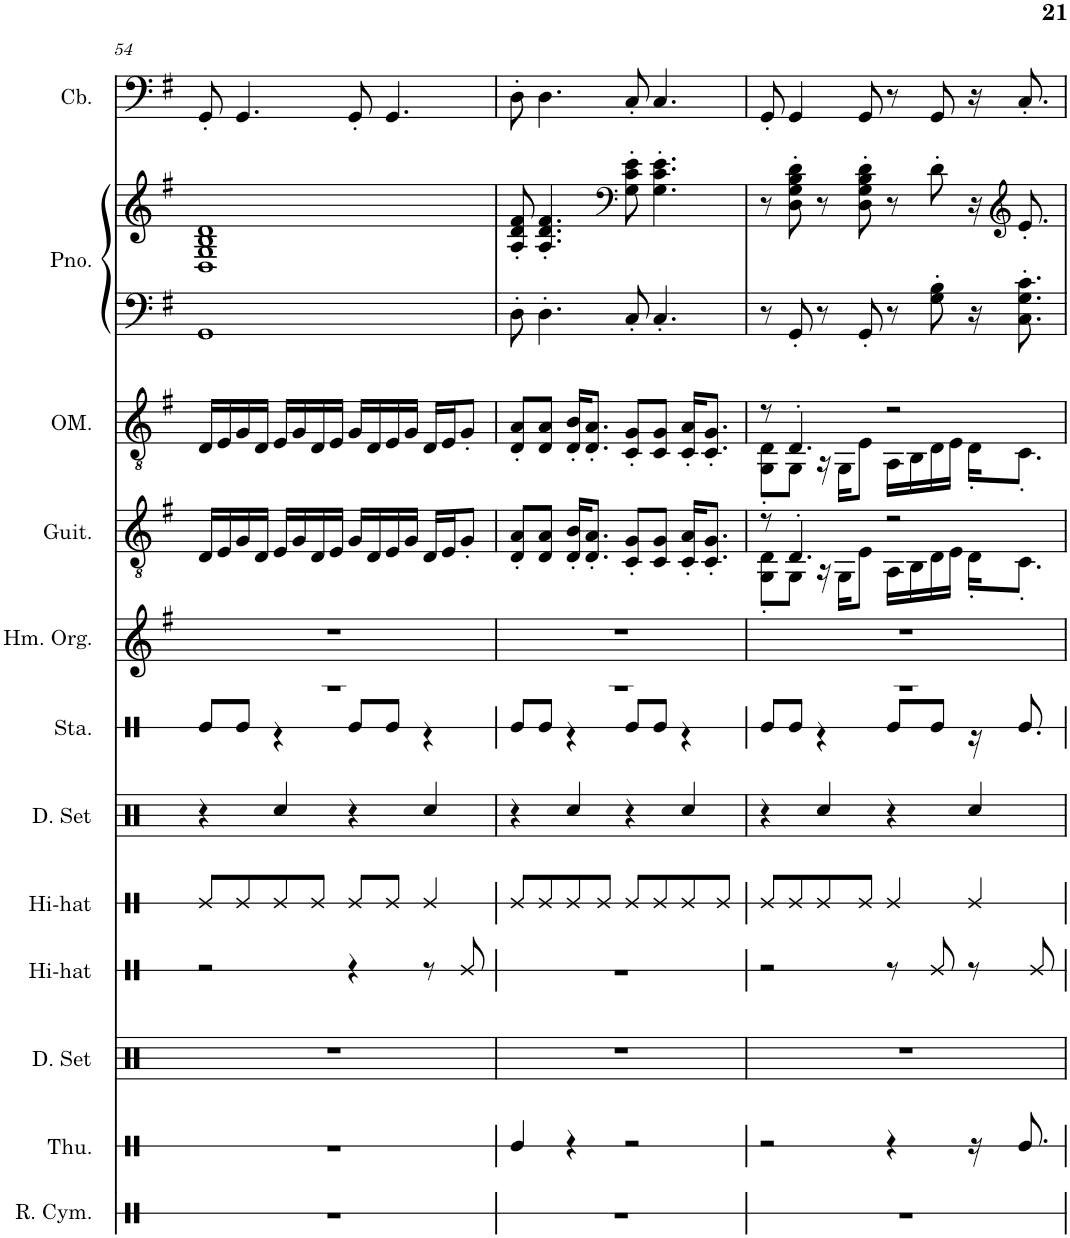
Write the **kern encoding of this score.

**kern	**kern	**kern	**kern	**kern	**kern	**kern	**kern	**kern	**kern	**kern	**kern	**kern
*part12	*part11	*part10	*part9	*part8	*part7	*part6	*part5	*part4	*part3	*part2	*part2	*part1
*staff13	*staff12	*staff11	*staff10	*staff9	*staff8	*staff7	*staff6	*staff5	*staff4	*staff3	*staff2	*staff1
*I"Ride Cymbal, RIDE CYMB	*I"Thundersheet, CRASH CYM	*I"Drumset, RIM SHOT	*I"Hi-hat, OPEN HIHA	*I"Hi-hat, CLOSED H.	*I"Drumset, SNARE DRU	*I"Stamp, BASS DRUM	*I"Hammond Organ, ORGAN 3	*I"Classical Guitar, NYLON GTR	*I"Octave Mandolin, STEEL GTR	*I"Piano, A.PIANO 2	*	*I"Contrabass, ACOU BASS
*I'R. Cym.	*I'Thu.	*I'D. Set	*I'Hi-hat	*I'Hi-hat	*I'D. Set	*I'Sta.	*I'Hm. Org.	*I'Guit.	*I'OM.	*I'Pno.	*	*I'Cb.
!!LO:PB:g=z
*clefX	*clefX	*clefX	*clefX	*clefX	*clefX	*clefX	*clefG2	*clefGv2	*clefGv2	*clefG2	*clefG2	*clefF4
*	*	*	*	*	*	*	*	*	*	*	*	*Trd7c12
*k[]	*k[]	*k[]	*k[]	*k[]	*k[]	*k[]	*k[f#]	*k[f#]	*k[f#]	*k[f#]	*k[f#]	*k[f#]
*M4/4	*M4/4	*M4/4	*M4/4	*M4/4	*M4/4	*M4/4	*M4/4	*M4/4	*M4/4	*M4/4	*M4/4	*M4/4
=54	=54	=54	=54	=54	=54	=54	=54	=54	=54	=54	=54	=54
*	*	*	*	*	*	*^	*	*	*	*	*	*
1r	1r	1r	2r	8Re/L	4r	1r	8Re/L	1r	16D/LL	16D/LL	1GG	1D 1G 1B 1d	8GG'/
.	.	.	.	.	.	.	.	.	16E/	16E/	.	.	.
.	.	.	.	8Re/	.	.	8Re/J	.	16G/	16G/	.	.	4.GG/
.	.	.	.	.	.	.	.	.	16D/JJ	16D/JJ	.	.	.
.	.	.	.	8Re/	4Rcc/	.	4r	.	16E/LL	16E/LL	.	.	.
.	.	.	.	.	.	.	.	.	16G/	16G/	.	.	.
.	.	.	.	8Re/J	.	.	.	.	16D/	16D/	.	.	.
.	.	.	.	.	.	.	.	.	16E/JJ	16E/JJ	.	.	.
.	.	.	4r	8Re/L	4r	.	8Re/L	.	16G/LL	16G/LL	.	.	8GG'/
.	.	.	.	.	.	.	.	.	16D/	16D/	.	.	.
.	.	.	.	8Re/J	.	.	8Re/J	.	16E/	16E/	.	.	4.GG/
.	.	.	.	.	.	.	.	.	16G/JJ	16G/JJ	.	.	.
.	.	.	8r	4Re/	4Rcc/	.	4r	.	16D/LL	16D/LL	.	.	.
.	.	.	.	.	.	.	.	.	16E/J	16E/J	.	.	.
.	.	.	8Re/	.	.	.	.	.	8G'/J	8G'/J	.	.	.
=55	=55	=55	=55	=55	=55	=55	=55	=55	=55	=55	=55	=55	=55
1r	4Re/	1r	1r	8Re/L	4r	1r	8Re/L	1r	8D/' 8A/'L	8D/' 8A/'L	8D'\	8A/' 8d/' 8f#/'	8D'\
.	.	.	.	8Re/	.	.	8Re/J	.	8D/ 8A/J	8D/ 8A/J	4.D'\	4.A/' 4.d/' 4.f#/'	4.D\
.	4r	.	.	8Re/	4Rcc/	.	4r	.	16D/' 16B/'KL	16D/' 16B/'KL	.	.	.
.	.	.	.	.	.	.	.	.	8.D/' 8.A/'J	8.D/' 8.A/'J	.	.	.
.	.	.	.	8Re/J	.	.	.	.	.	.	.	.	.
*	*	*	*	*	*	*	*	*	*	*	*	*clefF4	*
.	2r	.	.	8Re/L	4r	.	8Re/L	.	8C/' 8G/'L	8C/' 8G/'L	8C'/	8G\' 8c\' 8e\'	8C'/
.	.	.	.	8Re/	.	.	8Re/J	.	8C/ 8G/J	8C/ 8G/J	4.C'/	4.G\' 4.c\' 4.e\'	4.C/
.	.	.	.	8Re/	4Rcc/	.	4r	.	16C/' 16A/'KL	16C/' 16A/'KL	.	.	.
.	.	.	.	.	.	.	.	.	8.C/' 8.G/'J	8.C/' 8.G/'J	.	.	.
.	.	.	.	8Re/J	.	.	.	.	.	.	.	.	.
=56	=56	=56	=56	=56	=56	=56	=56	=56	=56	=56	=56	=56	=56
*	*	*	*	*	*	*	*	*	*^	*^	*	*	*
1r	2r	1r	2r	8Re/L	4r	1r	8Re/L	1r	8r	8GG\' 8D\'L	8r	8GG\' 8D\'L	8r	8r	8GG'/
.	.	.	.	8Re/	.	.	8Re/J	.	4.D'/	8GG\J	4.D'/	8GG\J	8GG'/	8D\' 8G\' 8B\' 8d\'	4GG/
.	.	.	.	8Re/	4Rcc/	.	4r	.	.	16r	.	16r	8r	8r	.
.	.	.	.	.	.	.	.	.	.	16GG\KL	.	16GG\KL	.	.	.
.	.	.	.	8Re/J	.	.	.	.	.	8E\J	.	8E\J	8GG'/	8D\' 8G\' 8B\' 8d\'	8GG/
.	4r	.	8r	4Re/	4r	.	8Re/L	.	2r	16AA\LL	2r	16AA\LL	8r	8r	8r
.	.	.	.	.	.	.	.	.	.	16BB\	.	16BB\	.	.	.
.	.	.	8Re/	.	.	.	8Re/J	.	.	16D\	.	16D\	8G\' 8B\'	8d'\	8GG/
.	.	.	.	.	.	.	.	.	.	16E\JJ	.	16E\JJ	.	.	.
.	16r	.	8r	4Re/	4Rcc/	.	16r	.	.	16D'\KL	.	16D'\KL	16r	16r	16r
*	*	*	*	*	*	*	*	*	*	*	*	*	*	*clefG2	*
.	8.Re/	.	.	.	.	.	8.Re/	.	.	8.C'\J	.	8.C'\J	8.C\' 8.G\' 8.c\'	8.e'/	8.C'/
.	.	.	8Re/	.	.	.	.	.	.	.	.	.	.	.	.
*	*	*	*	*	*	*	*	*	*v	*v	*	*	*	*	*
*	*	*	*	*	*	*v	*v	*	*	*v	*v	*	*	*
=	=	=	=	=	=	=	=	=	=	=	=	=
*-	*-	*-	*-	*-	*-	*-	*-	*-	*-	*-	*-	*-
